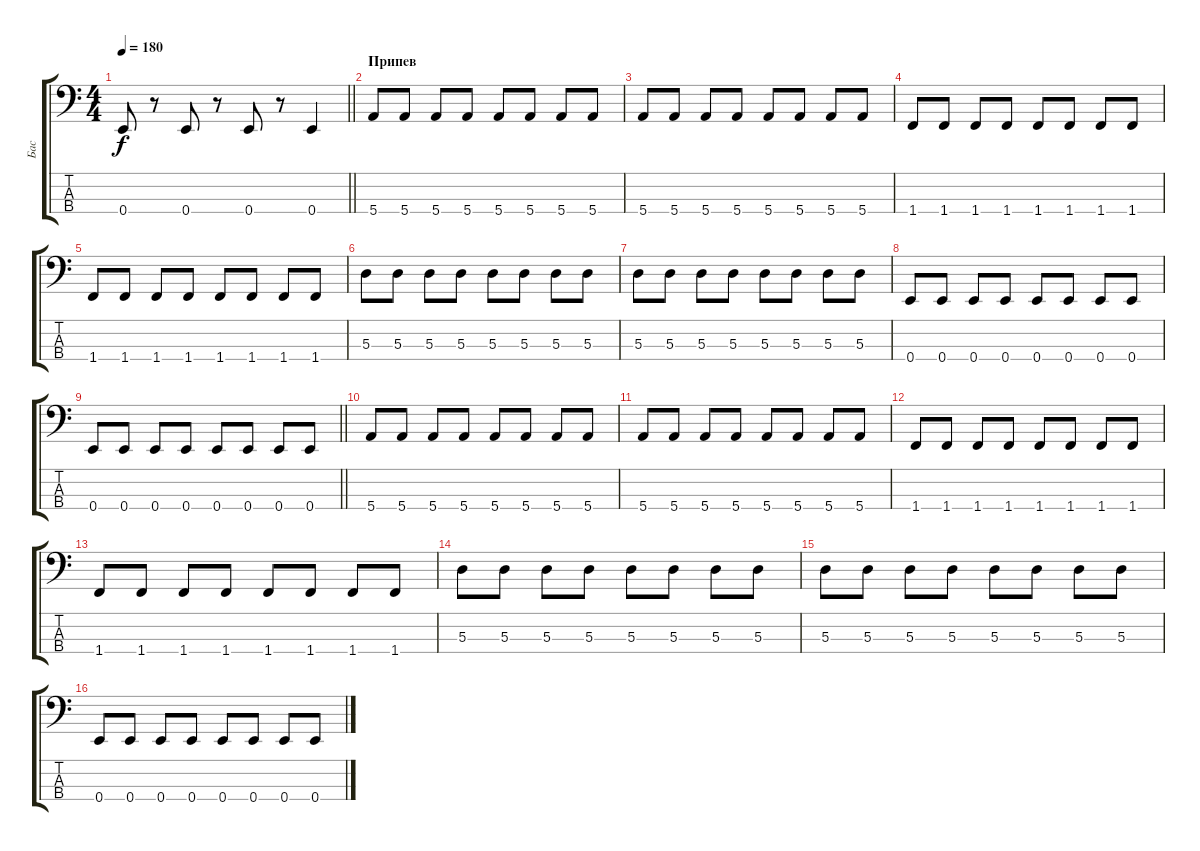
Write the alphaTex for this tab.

\track ("Бас" "Бас") {instrument electricbassfinger}
\staff {score tabs}
\tuning (G2 D2 A1 E1) {hide}
\ts (4 4)
\tempo 180
\clef f4
\barLineRight lightlight
\ks c
0.4.8{dy f} r.8 0.4.8 r.8 0.4.8 r.8 0.4.4 |
\section ("" "Припев")
5.4.8 5.4.8 5.4.8 5.4.8 5.4.8 5.4.8 5.4.8 5.4.8 |
5.4.8 5.4.8 5.4.8 5.4.8 5.4.8 5.4.8 5.4.8 5.4.8 |
1.4.8 1.4.8 1.4.8 1.4.8 1.4.8 1.4.8 1.4.8 1.4.8 |
1.4.8 1.4.8 1.4.8 1.4.8 1.4.8 1.4.8 1.4.8 1.4.8 |
5.3.8 5.3.8 5.3.8 5.3.8 5.3.8 5.3.8 5.3.8 5.3.8 |
5.3.8 5.3.8 5.3.8 5.3.8 5.3.8 5.3.8 5.3.8 5.3.8 |
0.4.8 0.4.8 0.4.8 0.4.8 0.4.8 0.4.8 0.4.8 0.4.8 |
\barLineRight lightlight
0.4.8 0.4.8 0.4.8 0.4.8 0.4.8 0.4.8 0.4.8 0.4.8 |
\section ("" " ")
5.4.8 5.4.8 5.4.8 5.4.8 5.4.8 5.4.8 5.4.8 5.4.8 |
5.4.8 5.4.8 5.4.8 5.4.8 5.4.8 5.4.8 5.4.8 5.4.8 |
1.4.8 1.4.8 1.4.8 1.4.8 1.4.8 1.4.8 1.4.8 1.4.8 |
1.4.8 1.4.8 1.4.8 1.4.8 1.4.8 1.4.8 1.4.8 1.4.8 |
5.3.8 5.3.8 5.3.8 5.3.8 5.3.8 5.3.8 5.3.8 5.3.8 |
5.3.8 5.3.8 5.3.8 5.3.8 5.3.8 5.3.8 5.3.8 5.3.8 |
0.4.8 0.4.8 0.4.8 0.4.8 0.4.8 0.4.8 0.4.8 0.4.8
